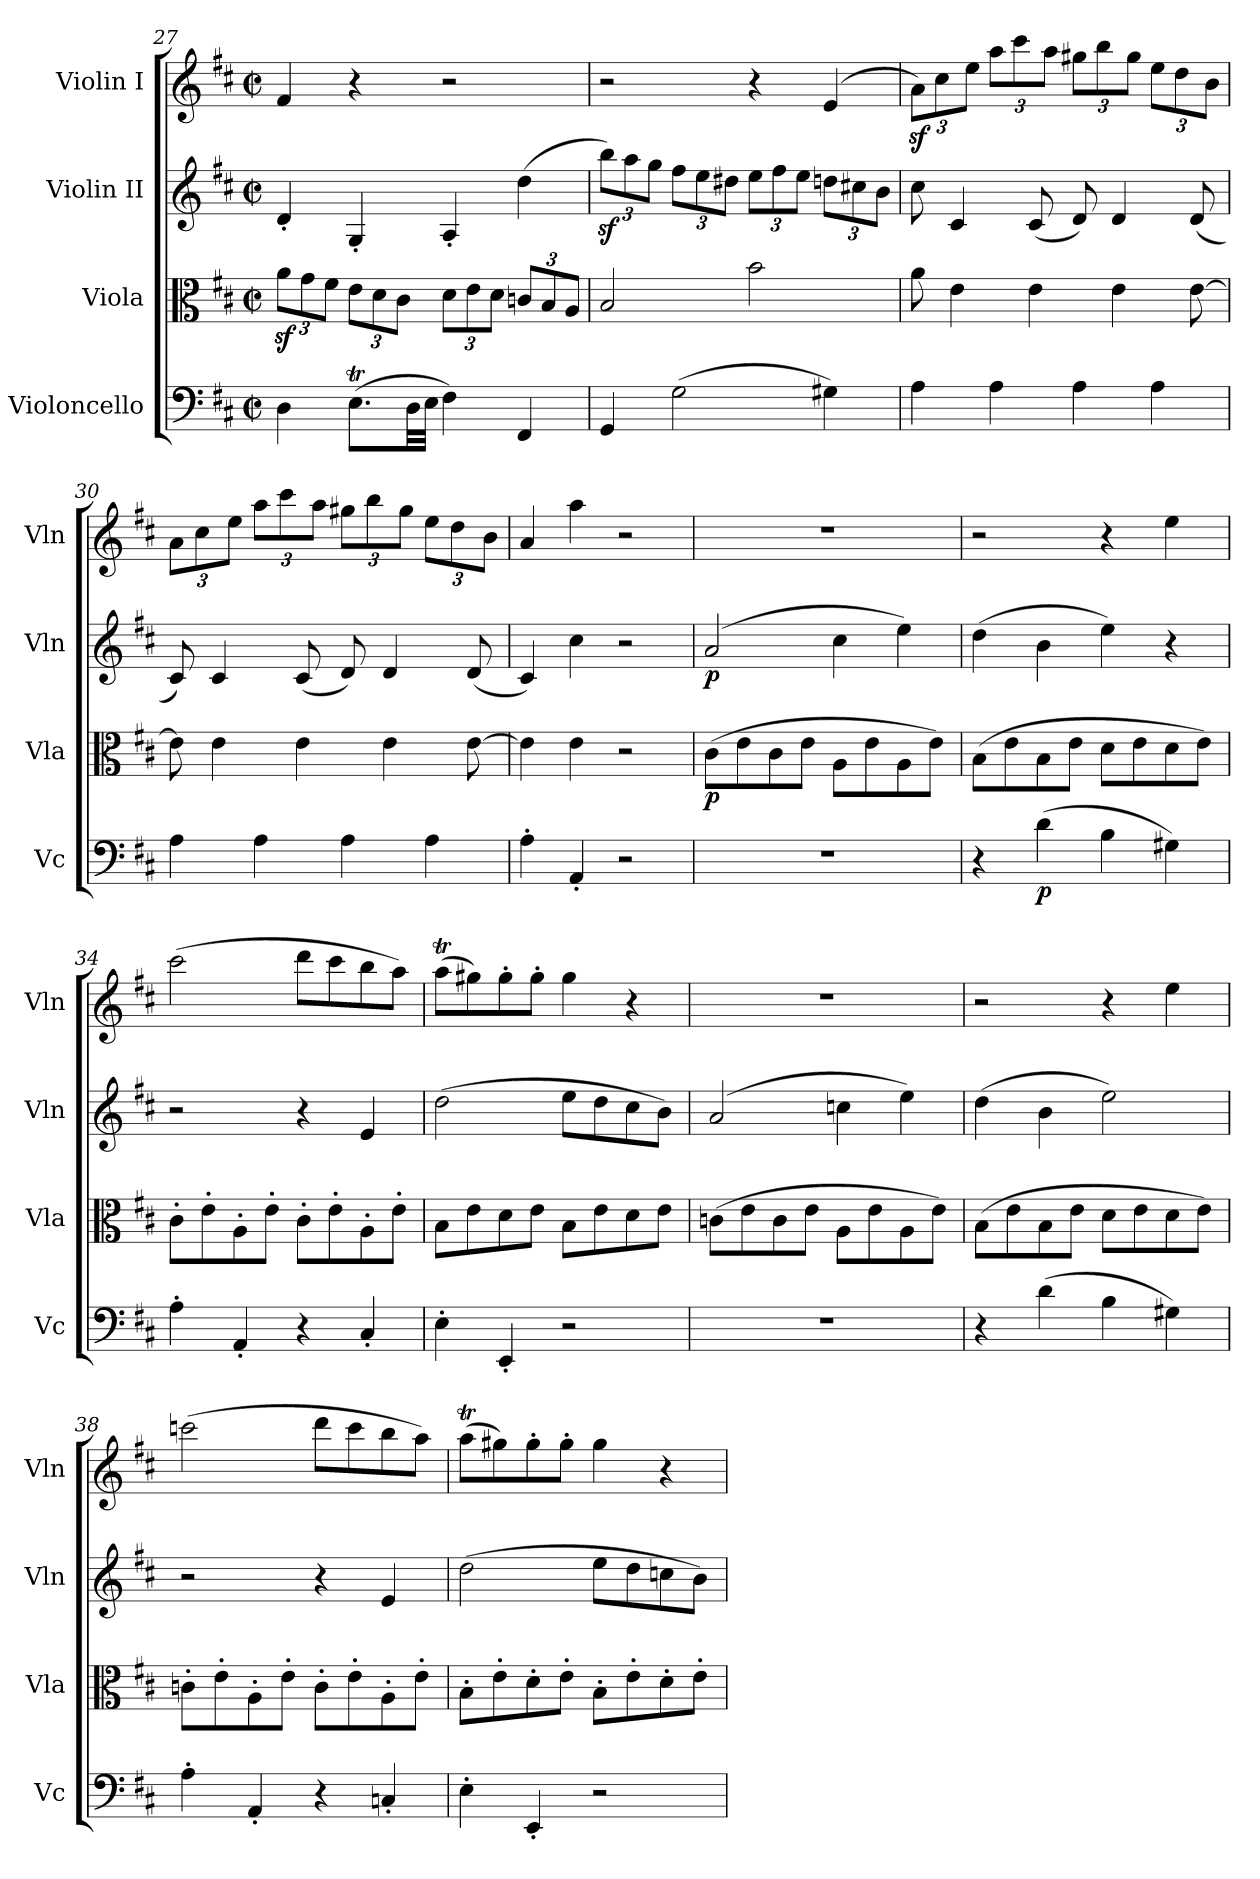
**kern	**dynam	**kern	**dynam	**kern	**dynam	**kern
*part4	*part4	*part3	*part3	*part2	*part2	*part1
*staff4	*staff4	*staff3	*staff3	*staff2	*staff2	*staff1
*I"Violoncello	*	*I"Viola	*	*I"Violin II	*	*I"Violin I
*I'Vc	*	*I'Vla	*	*I'Vln	*	*I'Vln
*clefF4	*	*clefC3	*	*clefG2	*	*clefG2
*k[f#c#]	*	*k[f#c#]	*	*k[f#c#]	*	*k[f#c#]
*M2/2	*	*M2/2	*	*M2/2	*	*M2/2
*met(c|)	*	*met(c|)	*	*met(c|)	*	*met(c|)
*	*	*Xbrackettup	*	*	*	*
=27	=27	=27	=27	=27	=27	=27
4D\	.	12az<\L	.	4d'/	.	4f#/
.	.	12g\	.	.	.	.
.	.	12f#\J	.	.	.	.
(>8.ET\L	.	12e\L	.	4G'/	.	4r
.	.	12d\	.	.	.	.
.	.	12c#\J	.	.	.	.
32D\LL	.	.	.	.	.	.
32E\JJJ	.	.	.	.	.	.
4F#\)	.	12d\L	.	4A'/	.	2r
.	.	12e\	.	.	.	.
.	.	12d\J	.	.	.	.
4FF#/	.	12cn/L	.	(>4dd\	.	.
.	.	12B/	.	.	.	.
.	.	12A/J	.	.	.	.
!!LO:LB:g=z
=28	=28	=28	=28	=28	=28	=28
*	*	*	*	*Xbrackettup	*	*
4GG/	.	2B/	.	12bbz<\L)	.	2r
.	.	.	.	12aa\	.	.
.	.	.	.	12gg\J	.	.
(>2G\	.	.	.	12ff#\L	.	.
.	.	.	.	12ee\	.	.
.	.	.	.	12dd#X\J	.	.
.	.	2b\	.	12ee\L	.	4r
.	.	.	.	12ff#\	.	.
.	.	.	.	12ee\J	.	.
4G#X\)	.	.	.	12ddn\L	.	(<4e/
.	.	.	.	12cc#X\	.	.
.	.	.	.	12b\J	.	.
=29	=29	=29	=29	=29	=29	=29
*	*	*	*	*	*	*Xbrackettup
4A\	.	8a\	.	8cc#\	.	12az<\L)
.	.	.	.	.	.	12cc#\
.	.	4e\	.	4c#/	.	.
.	.	.	.	.	.	12ee\J
4A\	.	.	.	.	.	12aa\L
.	.	.	.	.	.	12ccc#\
.	.	4e\	.	(<8c#/	.	.
.	.	.	.	.	.	12aa\J
4A\	.	.	.	8d/)	.	12gg#X\L
.	.	.	.	.	.	12bb\
.	.	4e\	.	4d/	.	.
.	.	.	.	.	.	12gg#\J
4A\	.	.	.	.	.	12ee\L
.	.	.	.	.	.	12dd\
.	.	[8e\	.	(<8d/	.	.
.	.	.	.	.	.	12b\J
!!LO:PB:g=z
=30	=30	=30	=30	=30	=30	=30
4A\	.	8e\]	.	8c#/)	.	12a\L
.	.	.	.	.	.	12cc#\
.	.	4e\	.	4c#/	.	.
.	.	.	.	.	.	12ee\J
4A\	.	.	.	.	.	12aa\L
.	.	.	.	.	.	12ccc#\
.	.	4e\	.	(<8c#/	.	.
.	.	.	.	.	.	12aa\J
4A\	.	.	.	8d/)	.	12gg#X\L
.	.	.	.	.	.	12bb\
.	.	4e\	.	4d/	.	.
.	.	.	.	.	.	12gg#\J
4A\	.	.	.	.	.	12ee\L
.	.	.	.	.	.	12dd\
.	.	[8e\	.	(<8d/	.	.
.	.	.	.	.	.	12b\J
=31	=31	=31	=31	=31	=31	=31
4A'\	.	4e\]	.	4c#/)	.	4a/
4AA'/	.	4e\	.	4cc#\	.	4aa\
2r	.	2r	.	2r	.	2r
=32	=32	=32	=32	=32	=32	=32
!	!	!	!LO:DY:b	!	!LO:DY:b	!
1r	.	(>8c#\L	p	(>2a/	p	1r
.	.	8e\	.	.	.	.
.	.	8c#\	.	.	.	.
.	.	8e\J	.	.	.	.
.	.	8A\L	.	4cc#\	.	.
.	.	8e\	.	.	.	.
.	.	8A\	.	4ee\)	.	.
.	.	8e\J)	.	.	.	.
=33	=33	=33	=33	=33	=33	=33
4r	.	(>8B\L	.	(>4dd\	.	2r
.	.	8e\	.	.	.	.
!	!LO:DY:b	!	!	!	!	!
(>4d\	p	8B\	.	4b\	.	.
.	.	8e\J	.	.	.	.
4B\	.	8d\L	.	4ee\)	.	4r
.	.	8e\	.	.	.	.
4G#X\)	.	8d\	.	4r	.	4ee\
.	.	8e\J)	.	.	.	.
!!LO:LB:g=z
=34	=34	=34	=34	=34	=34	=34
4A'\	.	8c#'\L	.	2r	.	(>2ccc#\
.	.	8e'\	.	.	.	.
4AA'/	.	8A'\	.	.	.	.
.	.	8e'\J	.	.	.	.
4r	.	8c#'\L	.	4r	.	8ddd\L
.	.	8e'\	.	.	.	8ccc#\
4C#'/	.	8A'\	.	4e/	.	8bb\
.	.	8e'\J	.	.	.	8aa\J)
=35	=35	=35	=35	=35	=35	=35
4E'\	.	8B\L	.	(>2dd\	.	(>8aaT\L
.	.	8e\	.	.	.	8gg#X\)
4EE'/	.	8d\	.	.	.	8gg#'\
.	.	8e\J	.	.	.	8gg#'\J
2r	.	8B\L	.	8ee\L	.	4gg#\
.	.	8e\	.	8dd\	.	.
.	.	8d\	.	8cc#\	.	4r
.	.	8e\J	.	8b\J)	.	.
=36	=36	=36	=36	=36	=36	=36
1r	.	(>8cn\L	.	(>2a/	.	1r
.	.	8e\	.	.	.	.
.	.	8c\	.	.	.	.
.	.	8e\J	.	.	.	.
.	.	8A\L	.	4ccn\	.	.
.	.	8e\	.	.	.	.
.	.	8A\	.	4ee\)	.	.
.	.	8e\J)	.	.	.	.
=37	=37	=37	=37	=37	=37	=37
4r	.	(>8B\L	.	(>4dd\	.	2r
.	.	8e\	.	.	.	.
(>4d\	.	8B\	.	4b\	.	.
.	.	8e\J	.	.	.	.
4B\	.	8d\L	.	2ee\)	.	4r
.	.	8e\	.	.	.	.
4G#X\)	.	8d\	.	.	.	4ee\
.	.	8e\J)	.	.	.	.
=38	=38	=38	=38	=38	=38	=38
4A'\	.	8cn'\L	.	2r	.	(>2cccn\
.	.	8e'\	.	.	.	.
4AA'/	.	8A'\	.	.	.	.
.	.	8e'\J	.	.	.	.
4r	.	8c'\L	.	4r	.	8ddd\L
.	.	8e'\	.	.	.	8ccc\
4Cn'/	.	8A'\	.	4e/	.	8bb\
.	.	8e'\J	.	.	.	8aa\J)
!!LO:LB:g=z
=39	=39	=39	=39	=39	=39	=39
4E'\	.	8B'\L	.	(>2dd\	.	(>8aaT\L
.	.	8e'\	.	.	.	8gg#X\)
4EE'/	.	8d'\	.	.	.	8gg#'\
.	.	8e'\J	.	.	.	8gg#'\J
2r	.	8B'\L	.	8ee\L	.	4gg#\
.	.	8e'\	.	8dd\	.	.
.	.	8d'\	.	8ccn\	.	4r
.	.	8e'\J	.	8b\J)	.	.
=	=	=	=	=	=	=
*-	*-	*-	*-	*-	*-	*-
